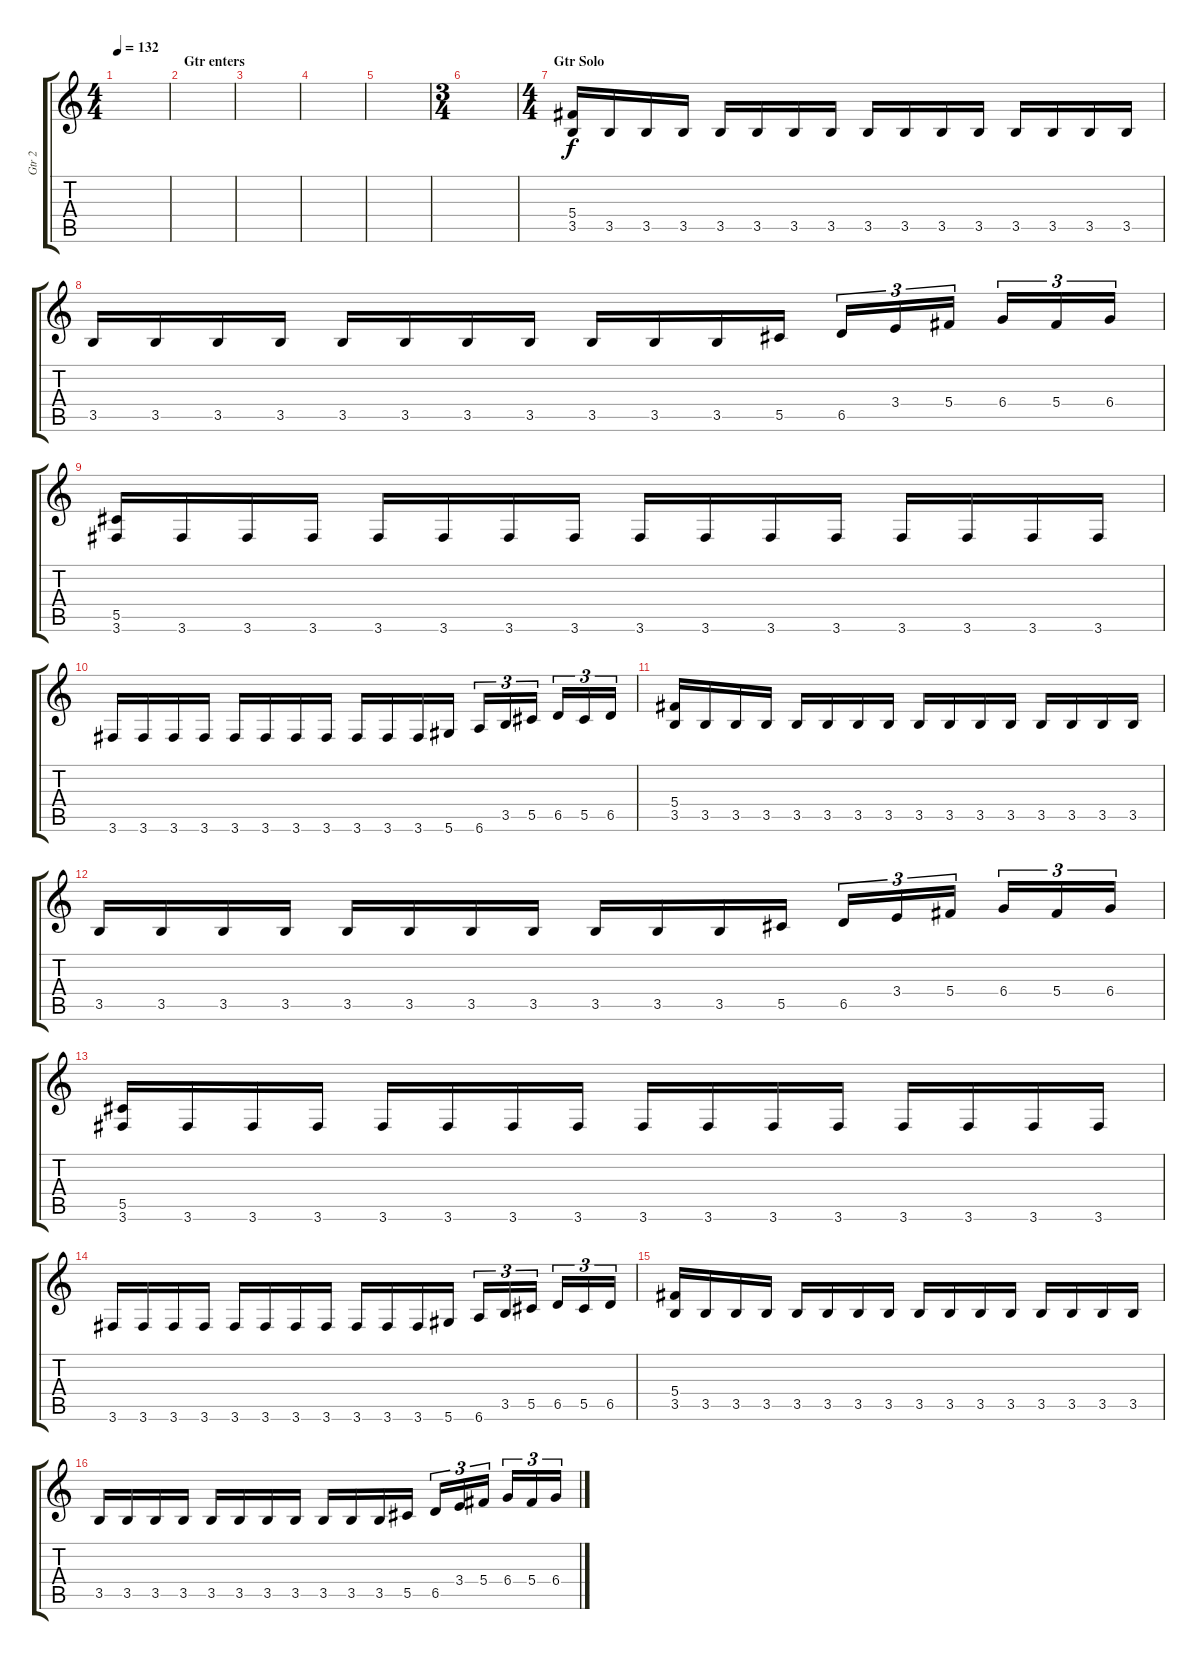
\track ("Gtr 2" "Gtr 2") {instrument distortionguitar}
\staff {score tabs}
\tuning (Eb4 Bb3 Gb3 Db3 Ab2 Eb2) {hide}
\ts (4 4)
\tempo 132
\clef g2
\ks c
|
\section ("" "Gtr enters")
|
|
|
|
\ts (3 4)
|
\ts (4 4)
\section ("" "Gtr Solo")
(5.4 3.5).16 3.5.16 3.5.16 3.5.16 3.5.16 3.5.16 3.5.16 3.5.16 3.5.16 3.5.16 3.5.16 3.5.16 3.5.16 3.5.16 3.5.16 3.5.16 |
3.5.16 3.5.16 3.5.16 3.5.16 3.5.16 3.5.16 3.5.16 3.5.16 3.5.16 3.5.16 3.5.16 5.5.16 6.5.16{tu (3 2)} 3.4.16{tu (3 2)} 5.4.16{tu (3 2)} 6.4.16{tu (3 2)} 5.4.16{tu (3 2)} 6.4.16{tu (3 2)} |
(5.5 3.6).16 3.6.16 3.6.16 3.6.16 3.6.16 3.6.16 3.6.16 3.6.16 3.6.16 3.6.16 3.6.16 3.6.16 3.6.16 3.6.16 3.6.16 3.6.16 |
3.6.16 3.6.16 3.6.16 3.6.16 3.6.16 3.6.16 3.6.16 3.6.16 3.6.16 3.6.16 3.6.16 5.6.16 6.6.16{tu (3 2)} 3.5.16{tu (3 2)} 5.5.16{tu (3 2)} 6.5.16{tu (3 2)} 5.5.16{tu (3 2)} 6.5.16{tu (3 2)} |
(5.4 3.5).16 3.5.16 3.5.16 3.5.16 3.5.16 3.5.16 3.5.16 3.5.16 3.5.16 3.5.16 3.5.16 3.5.16 3.5.16 3.5.16 3.5.16 3.5.16 |
3.5.16 3.5.16 3.5.16 3.5.16 3.5.16 3.5.16 3.5.16 3.5.16 3.5.16 3.5.16 3.5.16 5.5.16 6.5.16{tu (3 2)} 3.4.16{tu (3 2)} 5.4.16{tu (3 2)} 6.4.16{tu (3 2)} 5.4.16{tu (3 2)} 6.4.16{tu (3 2)} |
(5.5 3.6).16 3.6.16 3.6.16 3.6.16 3.6.16 3.6.16 3.6.16 3.6.16 3.6.16 3.6.16 3.6.16 3.6.16 3.6.16 3.6.16 3.6.16 3.6.16 |
3.6.16 3.6.16 3.6.16 3.6.16 3.6.16 3.6.16 3.6.16 3.6.16 3.6.16 3.6.16 3.6.16 5.6.16 6.6.16{tu (3 2)} 3.5.16{tu (3 2)} 5.5.16{tu (3 2)} 6.5.16{tu (3 2)} 5.5.16{tu (3 2)} 6.5.16{tu (3 2)} |
(5.4 3.5).16 3.5.16 3.5.16 3.5.16 3.5.16 3.5.16 3.5.16 3.5.16 3.5.16 3.5.16 3.5.16 3.5.16 3.5.16 3.5.16 3.5.16 3.5.16 |
3.5.16 3.5.16 3.5.16 3.5.16 3.5.16 3.5.16 3.5.16 3.5.16 3.5.16 3.5.16 3.5.16 5.5.16 6.5.16{tu (3 2)} 3.4.16{tu (3 2)} 5.4.16{tu (3 2)} 6.4.16{tu (3 2)} 5.4.16{tu (3 2)} 6.4.16{tu (3 2)}
